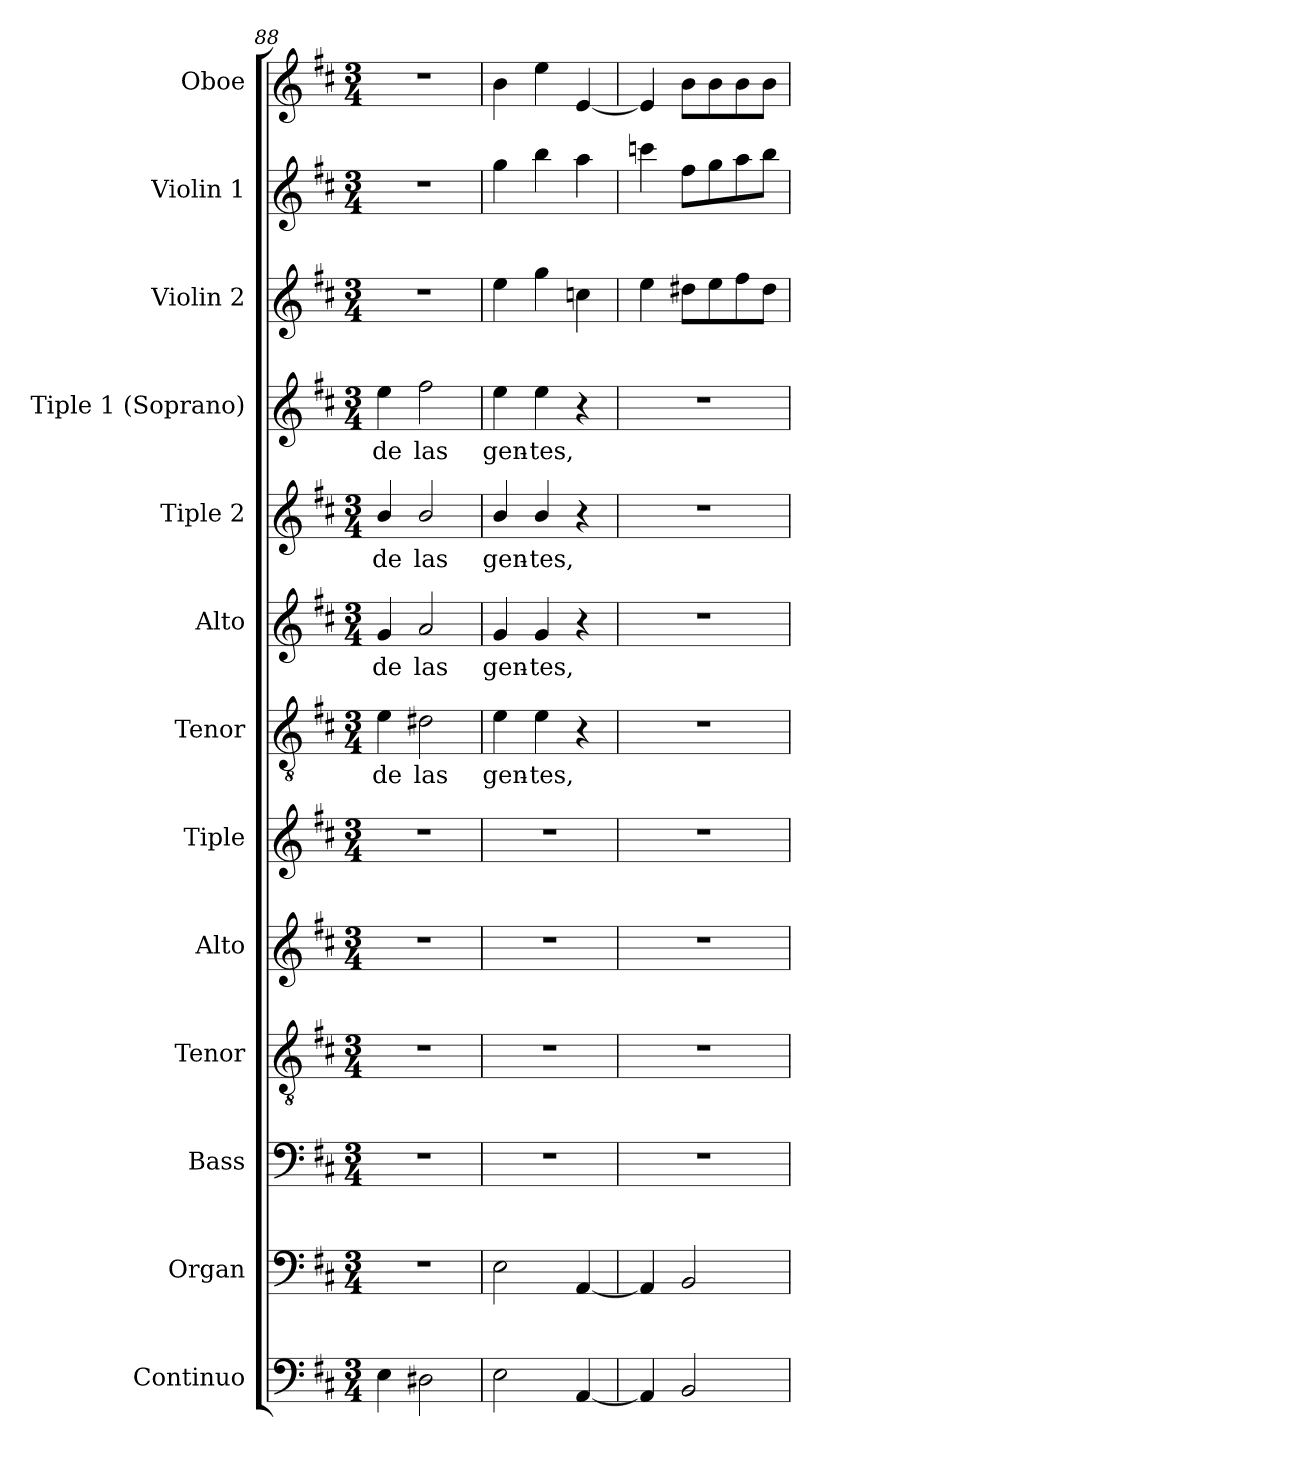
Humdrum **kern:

**kern	**kern	**kern	**kern	**kern	**kern	**kern	**text	**kern	**text	**kern	**text	**kern	**text	**kern	**kern	**kern
*part13	*part12	*part11	*part10	*part9	*part8	*part7	*part7	*part6	*part6	*part5	*part5	*part4	*part4	*part3	*part2	*part1
*staff13	*staff12	*staff11	*staff10	*staff9	*staff8	*staff7	*staff7	*staff6	*staff6	*staff5	*staff5	*staff4	*staff4	*staff3	*staff2	*staff1
*I"Continuo	*I"Organ	*I"Bass	*I"Tenor	*I"Alto	*I"Tiple	*I"Tenor	*	*I"Alto	*	*I"Tiple 2	*	*I"Tiple 1 (Soprano)	*	*I"Violin 2	*I"Violin 1	*I"Oboe
*I'Cont.	*I'Org.	*I'B.	*I'T.	*I'A.	*	*I'T.	*	*I'A.	*	*	*	*I'S1.	*	*I'Vln. 2	*I'Vln. 1	*I'Ob.
*clefF4	*clefF4	*clefF4	*clefGv2	*clefG2	*clefG2	*clefGv2	*	*clefG2	*	*clefG2	*	*clefG2	*	*clefG2	*clefG2	*clefG2
*	*	*	*ITrd7c12	*	*	*ITrd7c12	*	*	*	*	*	*	*	*	*	*
*k[f#c#]	*k[f#c#]	*k[f#c#]	*k[f#c#]	*k[f#c#]	*k[f#c#]	*k[f#c#]	*	*k[f#c#]	*	*k[f#c#]	*	*k[f#c#]	*	*k[f#c#]	*k[f#c#]	*k[f#c#]
*D:	*D:	*D:	*D:	*D:	*D:	*D:	*	*D:	*	*D:	*	*D:	*	*D:	*D:	*D:
*M3/4	*M3/4	*M3/4	*M3/4	*M3/4	*M3/4	*M3/4	*	*M3/4	*	*M3/4	*	*M3/4	*	*M3/4	*M3/4	*M3/4
=88	=88	=88	=88	=88	=88	=88	=88	=88	=88	=88	=88	=88	=88	=88	=88	=88
!	!LO:N:vis=1	!LO:N:vis=1	!LO:N:vis=1	!LO:N:vis=1	!LO:N:vis=1	!	!	!	!	!	!	!	!	!	!	!
!	!	!	!	!	!	!	!LO:LY:b:color=#000000	!	!	!	!	!	!	!	!	!
!	!	!	!	!	!	!	!	!	!LO:LY:b:color=#000000	!	!	!	!	!	!	!
!	!	!	!	!	!	!	!	!	!	!	!LO:LY:b:color=#000000	!	!	!	!	!
!	!	!	!	!	!	!	!	!	!	!	!	!	!LO:LY:b:color=#000000	!LO:N:vis=1	!LO:N:vis=1	!LO:N:vis=1
4Ei\	2.r	2.r	2.r	2.r	2.r	4Ei\	de	4gi/	de	4bi/	de	4eei\	de	2.r	2.r	2.r
!	!	!	!	!	!	!	!LO:LY:b:color=#000000	!	!	!	!	!	!	!	!	!
!	!	!	!	!	!	!	!	!	!LO:LY:b:color=#000000	!	!	!	!	!	!	!
!	!	!	!	!	!	!	!	!	!	!	!LO:LY:b:color=#000000	!	!	!	!	!
!	!	!	!	!	!	!	!	!	!	!	!	!	!LO:LY:b:color=#000000	!	!	!
2D#Xi\	.	.	.	.	.	2D#Xi\	las	2ai/	las	2bi/	las	2ff#i\	las	.	.	.
=89	=89	=89	=89	=89	=89	=89	=89	=89	=89	=89	=89	=89	=89	=89	=89	=89
!	!	!LO:N:vis=1	!LO:N:vis=1	!LO:N:vis=1	!LO:N:vis=1	!	!	!	!	!	!	!	!	!	!	!
!	!	!	!	!	!	!	!LO:LY:b:color=#000000	!	!	!	!	!	!	!	!	!
!	!	!	!	!	!	!	!	!	!LO:LY:b:color=#000000	!	!	!	!	!	!	!
!	!	!	!	!	!	!	!	!	!	!	!LO:LY:b:color=#000000	!	!	!	!	!
!	!	!	!	!	!	!	!	!	!	!	!	!	!LO:LY:b:color=#000000	!	!	!
2Ei\	2Ei\	2.r	2.r	2.r	2.r	4Ei\	gen-	4gi/	gen-	4bi/	gen-	4eei\	gen-	4eei\	4ggi\	4bi\
!	!	!	!	!	!	!	!LO:LY:b:color=#000000	!	!	!	!	!	!	!	!	!
!	!	!	!	!	!	!	!	!	!LO:LY:b:color=#000000	!	!	!	!	!	!	!
!	!	!	!	!	!	!	!	!	!	!	!LO:LY:b:color=#000000	!	!	!	!	!
!	!	!	!	!	!	!	!	!	!	!	!	!	!LO:LY:b:color=#000000	!	!	!
.	.	.	.	.	.	4Ei\	-tes,	4gi/	-tes,	4bi/	-tes,	4eei\	-tes,	4ggi\	4bbi\	4eei\
[4AAi/	[4AAi/	.	.	.	.	4r	.	4r	.	4r	.	4r	.	4ccni\	4aai\	[4ei/
=90	=90	=90	=90	=90	=90	=90	=90	=90	=90	=90	=90	=90	=90	=90	=90	=90
!	!	!LO:N:vis=1	!LO:N:vis=1	!LO:N:vis=1	!LO:N:vis=1	!LO:N:vis=1	!	!LO:N:vis=1	!	!LO:N:vis=1	!	!LO:N:vis=1	!	!	!	!
4AAi/]	4AAi/]	2.r	2.r	2.r	2.r	2.r	.	2.r	.	2.r	.	2.r	.	4eei\	4cccni\	4ei/]
2BBi/	2BBi/	.	.	.	.	.	.	.	.	.	.	.	.	8dd#Xi\L	8ff#i\L	8bi\L
.	.	.	.	.	.	.	.	.	.	.	.	.	.	8eei\	8ggi\	8bi\
.	.	.	.	.	.	.	.	.	.	.	.	.	.	8ff#i\	8aai\	8bi\
.	.	.	.	.	.	.	.	.	.	.	.	.	.	8dd#i\J	8bbi\J	8bi\J
=	=	=	=	=	=	=	=	=	=	=	=	=	=	=	=	=
*-	*-	*-	*-	*-	*-	*-	*-	*-	*-	*-	*-	*-	*-	*-	*-	*-
